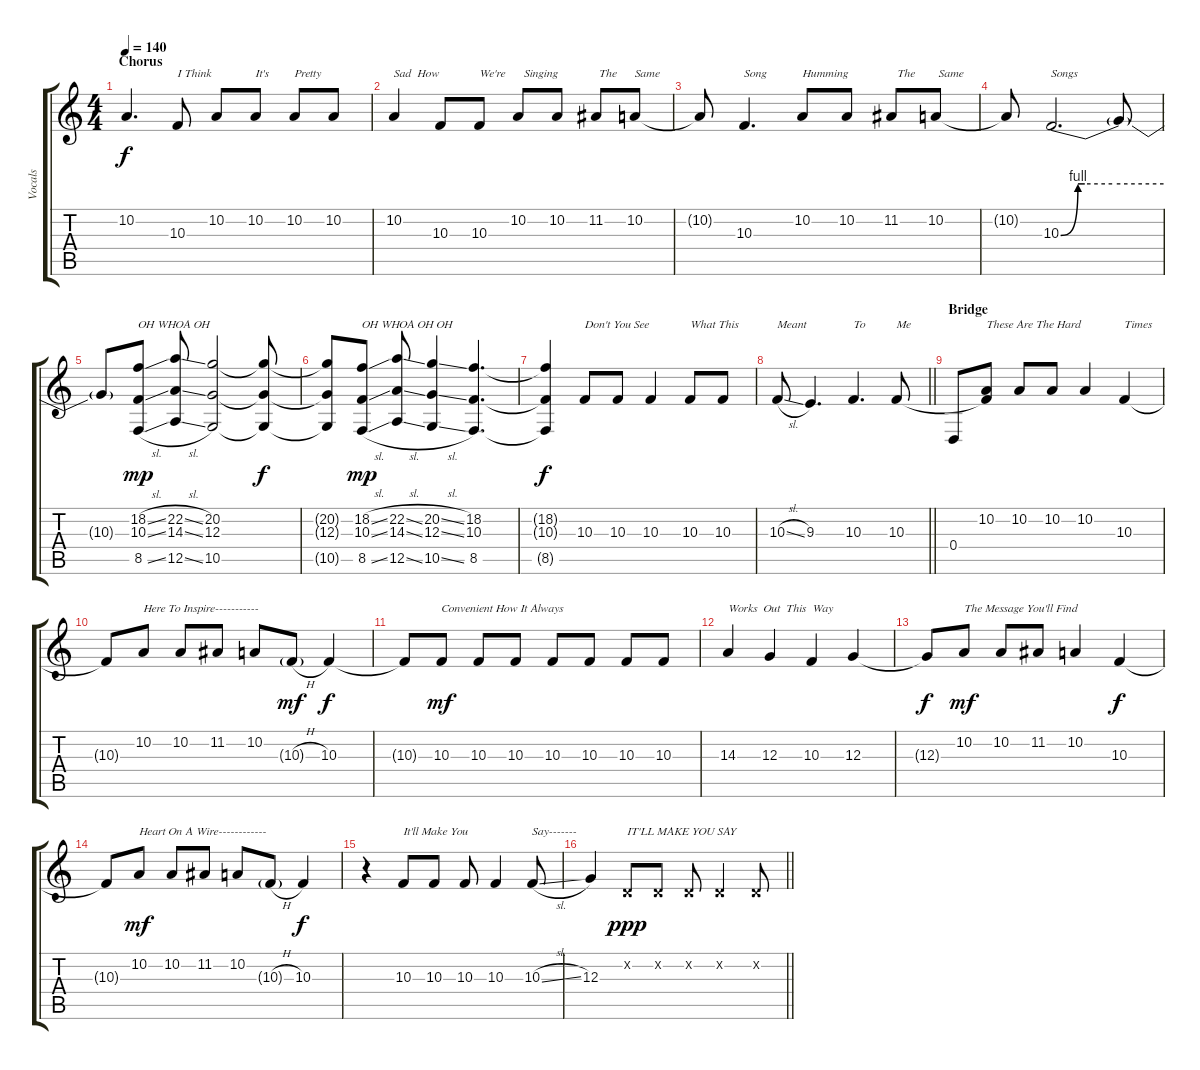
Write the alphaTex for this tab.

\track ("Vocals" "Vocals") {instrument lead8bassandlead}
\staff {score tabs}
\tuning (E4 B3 G3 D3 A2 E2) {hide}
\ts (4 4)
\section ("" "Chorus")
\tempo 140
\clef g2
\ks c
10.2{t}.4{d dy f} 10.3.8{txt "I Think"} 10.2.8 10.2.8{txt "It's"} 10.2.8{txt "Pretty"} 10.2.8 |
10.2.4{txt "Sad  How"} 10.3.8 10.3.8{txt "We're"} 10.2.8{txt "  Singing"} 10.2.8 11.2.8{txt " The"} 10.2.8{txt "Same"} |
10.2{t}.8 10.3.4{d txt "Song"} 10.2.8{txt "Humming"} 10.2.8 11.2.8{txt "  The"} 10.2.8{txt " Same"} |
10.2{t}.8 10.3{be (custom 0 0 10 4 14 4 30 4 60 4)}.2{d txt "Songs"} 10.3{t}.8 |
10.3{t}.8 (18.2{sl} 10.3{sl} 8.5{sl}).8{txt "OH WHOA OH" dy mp} (22.2{sl} 14.3{sl} 12.5{sl}).8 (20.2 12.3 10.5).2 (20.2{t} 12.3{t} 10.5{t}).8{dy f} |
(20.2{t} 12.3{t} 10.5{t}).8 (18.2{sl} 10.3{sl} 8.5{sl}).8{txt "OH WHOA OH OH" dy mp} (22.2{sl} 14.3{sl} 12.5{sl}).8 (20.2{sl} 12.3{sl} 10.5{sl}).4 (18.2 10.3 8.5).4{d} |
(18.2{t} 10.3{t} 8.5{t}).4{dy f} 10.3.8{txt "Don't You See"} 10.3.8 10.3.4 10.3.8{txt "What This"} 10.3.8 |
\barLineRight lightlight
10.3{sl}.8{txt "Meant"} 9.3.4{d} 10.3.4{d txt "To"} 10.3.8{txt "Me"} |
\section ("" "Bridge")
0.4.8 (10.2 10.3{t}).8{txt "These Are The Hard"} 10.2.8 10.2.8 10.2.4 10.3.4{txt "Times"} |
10.3{t}.8 10.2.8{txt "Here To Inspire-----------"} 10.2.8 11.2.8 10.2.8 10.3{h g}.8{dy mf} 10.3.4{dy f} |
10.3{t}.8 10.3.8{txt "Convenient How It Always" dy mf} 10.3.8 10.3.8 10.3.8 10.3.8 10.3.8 10.3.8 |
14.3.4{txt "Works  Out  This  Way"} 12.3.4 10.3.4 12.3.4 |
12.3{t}.8{dy f} 10.2.8{txt "The Message You'll Find" dy mf} 10.2.8 11.2.8 10.2.4 10.3.4{dy f} |
10.3{t}.8 10.2.8{txt "Heart On A Wire------------" dy mf} 10.2.8 11.2.8 10.2.8 10.3{h g}.8 10.3.4{dy f} |
r.4 10.3.8{txt "It'll Make You"} 10.3.8 10.3.8 10.3.4 10.3{sl}.8{txt "Say-------"} |
\barLineRight lightlight
12.3.4 3.2{x}.8{txt "IT'LL MAKE YOU SAY" dy ppp} 3.2{x}.8 3.2{x}.8 3.2{x}.4 3.2{x}.8
